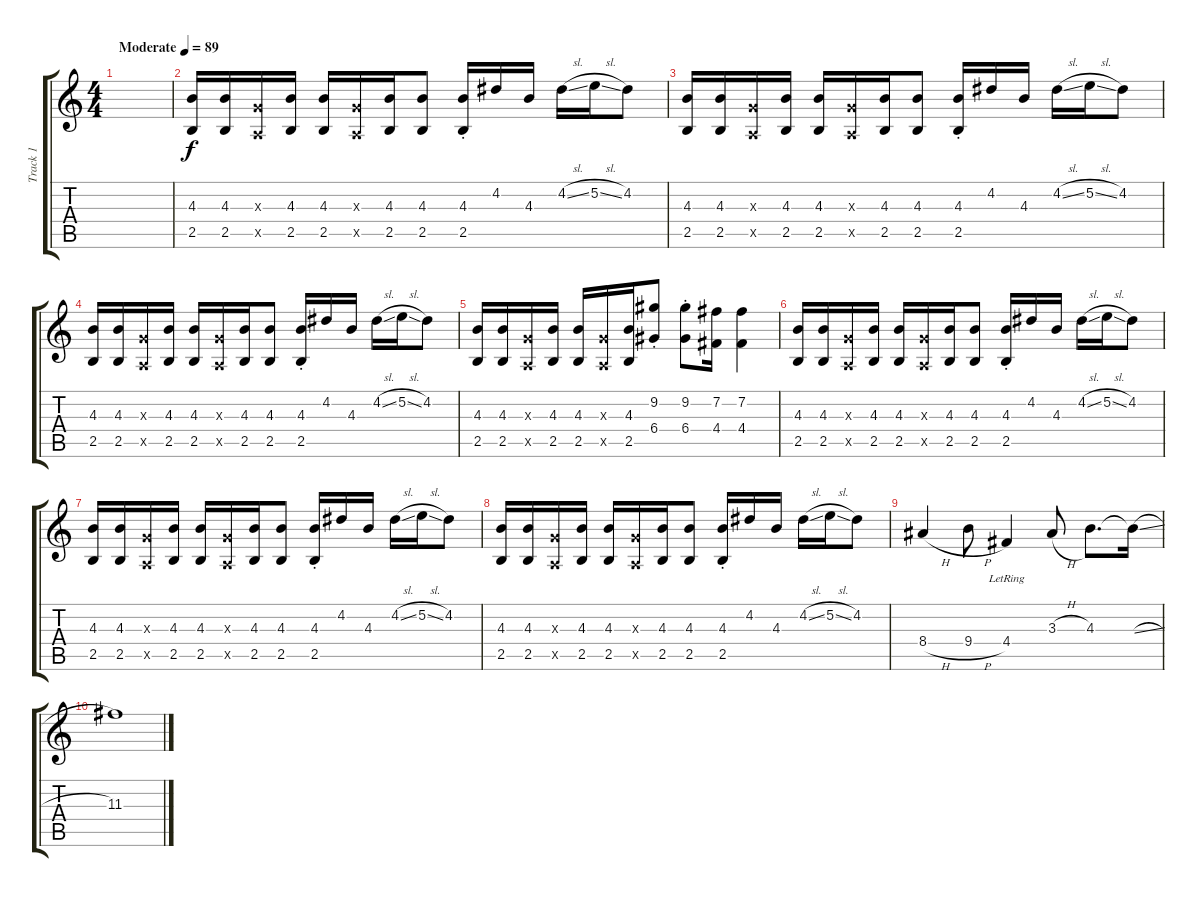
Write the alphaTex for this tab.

\track ("Track 1" "Track 1") {instrument overdrivenguitar}
\staff {score tabs}
\tuning (E4 B3 G3 D3 A2 E2) {hide}
\ts (4 4)
\tempo (89 "Moderate")
\clef g2
\ks c
|
(4.3 2.5).16 (4.3 2.5).16 (0.3{x} 0.5{x}).16 (4.3 2.5).16 (4.3 2.5).16 (0.3{x} 0.5{x}).16 (4.3 2.5).16 (4.3 2.5).8 (4.3{st} 2.5{st}).16 4.2.16 4.3.16 4.2{sl}.16 5.2{sl}.16 4.2.8 |
(4.3 2.5).16 (4.3 2.5).16 (0.3{x} 0.5{x}).16 (4.3 2.5).16 (4.3 2.5).16 (0.3{x} 0.5{x}).16 (4.3 2.5).16 (4.3 2.5).8 (4.3{st} 2.5{st}).16 4.2.16 4.3.16 4.2{sl}.16 5.2{sl}.16 4.2.8 |
(4.3 2.5).16 (4.3 2.5).16 (0.3{x} 0.5{x}).16 (4.3 2.5).16 (4.3 2.5).16 (0.3{x} 0.5{x}).16 (4.3 2.5).16 (4.3 2.5).8 (4.3{st} 2.5{st}).16 4.2.16 4.3.16 4.2{sl}.16 5.2{sl}.16 4.2.8 |
(4.3 2.5).16 (4.3 2.5).16 (0.3{x} 0.5{x}).16 (4.3 2.5).16 (4.3 2.5).16 (0.3{x} 0.5{x}).16 (4.3 2.5).16 (9.2{st} 6.4{st}).8 (9.2{st} 6.4{st}).8 (7.2 4.4).16 (7.2 4.4).4 |
(4.3 2.5).16 (4.3 2.5).16 (0.3{x} 0.5{x}).16 (4.3 2.5).16 (4.3 2.5).16 (0.3{x} 0.5{x}).16 (4.3 2.5).16 (4.3 2.5).8 (4.3{st} 2.5{st}).16 4.2.16 4.3.16 4.2{sl}.16 5.2{sl}.16 4.2.8 |
(4.3 2.5).16 (4.3 2.5).16 (0.3{x} 0.5{x}).16 (4.3 2.5).16 (4.3 2.5).16 (0.3{x} 0.5{x}).16 (4.3 2.5).16 (4.3 2.5).8 (4.3{st} 2.5{st}).16 4.2.16 4.3.16 4.2{sl}.16 5.2{sl}.16 4.2.8 |
(4.3 2.5).16 (4.3 2.5).16 (0.3{x} 0.5{x}).16 (4.3 2.5).16 (4.3 2.5).16 (0.3{x} 0.5{x}).16 (4.3 2.5).16 (4.3 2.5).8 (4.3{st} 2.5{st}).16 4.2.16 4.3.16 4.2{sl}.16 5.2{sl}.16 4.2.8 |
8.4{h}.4 9.4{h}.8 4.4{lr}.4 3.3{h}.8 4.3.8{d} 4.3{sl t}.16 |
11.3.1{volume 6}
